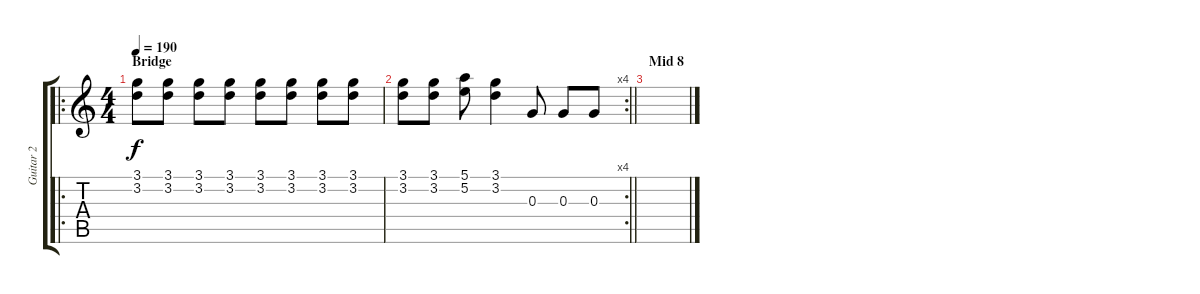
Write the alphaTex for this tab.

\track ("Guitar 2" "Guitar 2") {instrument overdrivenguitar}
\staff {score tabs}
\tuning (E4 B3 G3 D3 A2 E2) {hide}
\ro
\ts (4 4)
\section ("" "Bridge")
\tempo 190
\clef g2
\ks c
(3.1 3.2).8{dy f} (3.1 3.2).8 (3.1 3.2).8 (3.1 3.2).8 (3.1 3.2).8 (3.1 3.2).8 (3.1 3.2).8 (3.1 3.2).8 |
\rc 4
\barLineRight lightlight
(3.1 3.2).8 (3.1 3.2).8 (5.1 5.2).8 (3.1 3.2).4 0.3.8 0.3.8 0.3.8 |
\section ("" "Mid 8")
